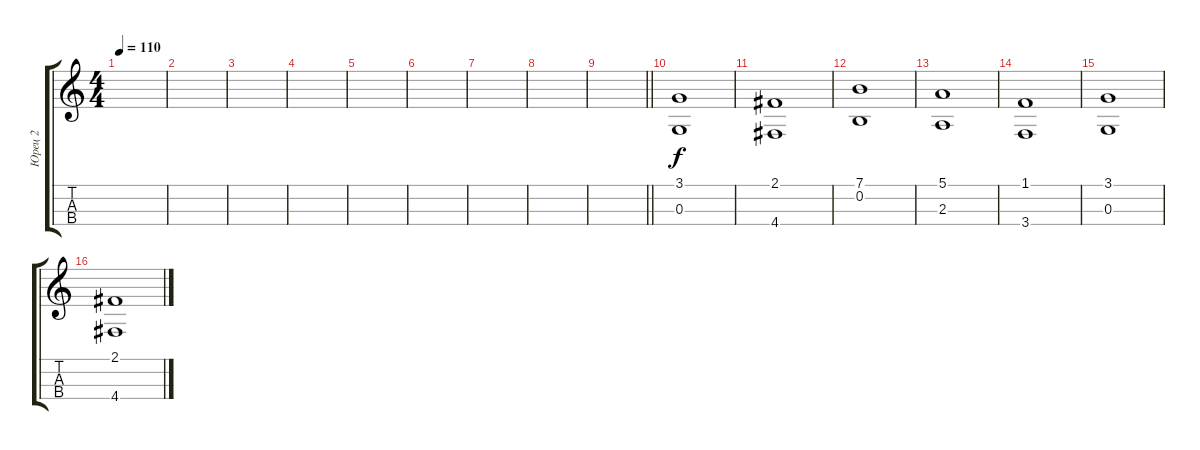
\track ("Юрец 2" "Юрец 2") {instrument choiraahs}
\staff {score tabs}
\tuning (E4 B3 G3 D3) {hide}
\ts (4 4)
\tempo 110
\clef g2
\ks c
|
|
|
|
|
|
|
|
\barLineRight lightlight
|
(3.1 0.3).1 |
(2.1 4.4).1 |
(7.1 0.2).1 |
(5.1 2.3).1 |
(1.1 3.4).1 |
(3.1 0.3).1 |
(2.1 4.4).1
